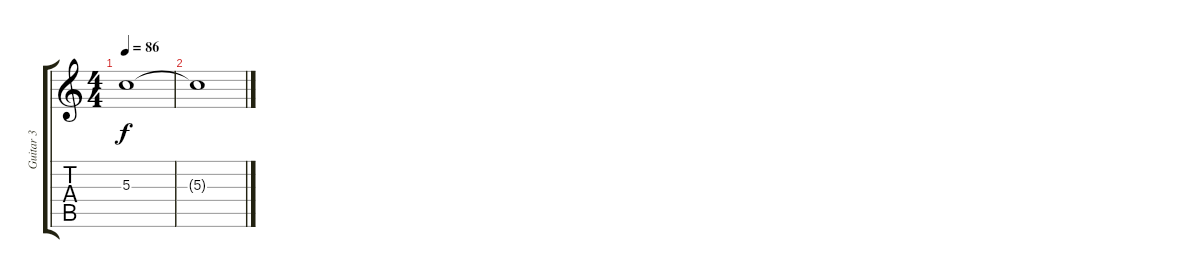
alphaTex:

\track ("Guitar 3" "Guitar 3") {instrument acousticguitarnylon}
\staff {score tabs}
\tuning (E4 B3 G3 D3 A2 E2) {hide}
\ts (4 4)
\tempo 86
\clef g2
\ks c
5.3{t}.1{dy f} |
5.3{t}.1
